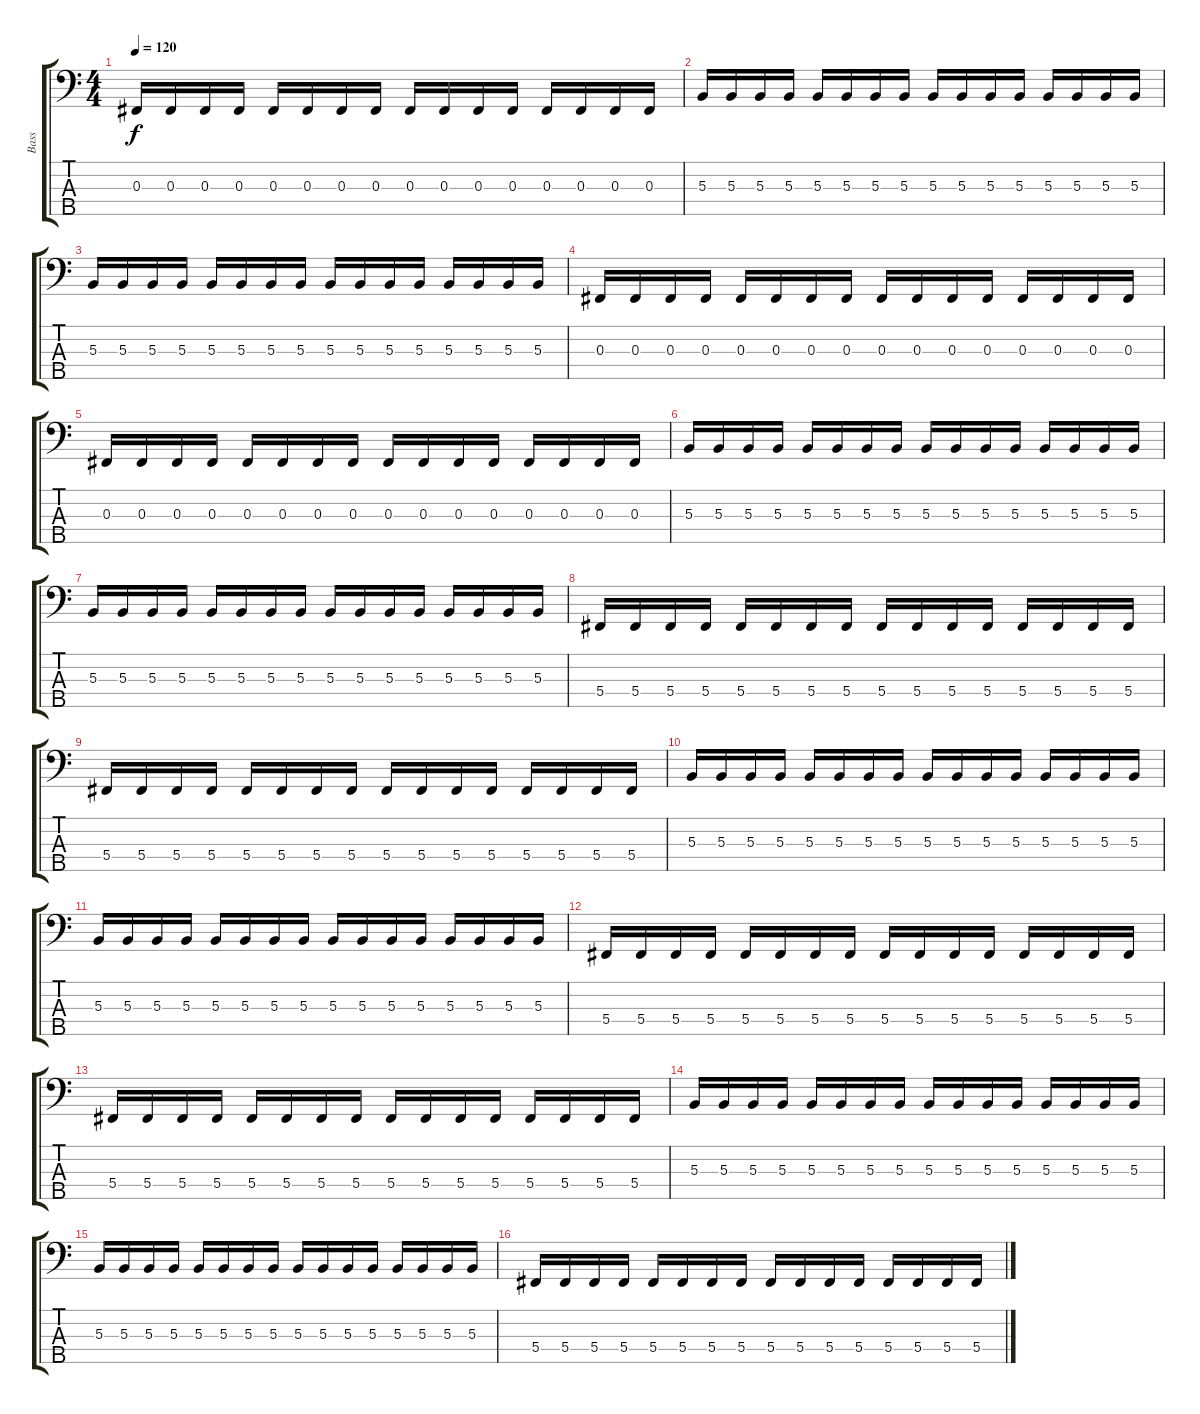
\track ("Bass" "Bass") {instrument electricbasspick}
\staff {score tabs}
\tuning (E2 B1 Gb1 Db1 Ab0) {hide}
\ts (4 4)
\tempo 120
\clef f4
\ks c
0.3.16{dy f} 0.3.16 0.3.16 0.3.16 0.3.16 0.3.16 0.3.16 0.3.16 0.3.16 0.3.16 0.3.16 0.3.16 0.3.16 0.3.16 0.3.16 0.3.16 |
5.3.16 5.3.16 5.3.16 5.3.16 5.3.16 5.3.16 5.3.16 5.3.16 5.3.16 5.3.16 5.3.16 5.3.16 5.3.16 5.3.16 5.3.16 5.3.16 |
5.3.16 5.3.16 5.3.16 5.3.16 5.3.16 5.3.16 5.3.16 5.3.16 5.3.16 5.3.16 5.3.16 5.3.16 5.3.16 5.3.16 5.3.16 5.3.16 |
0.3.16 0.3.16 0.3.16 0.3.16 0.3.16 0.3.16 0.3.16 0.3.16 0.3.16 0.3.16 0.3.16 0.3.16 0.3.16 0.3.16 0.3.16 0.3.16 |
0.3.16 0.3.16 0.3.16 0.3.16 0.3.16 0.3.16 0.3.16 0.3.16 0.3.16 0.3.16 0.3.16 0.3.16 0.3.16 0.3.16 0.3.16 0.3.16 |
5.3.16 5.3.16 5.3.16 5.3.16 5.3.16 5.3.16 5.3.16 5.3.16 5.3.16 5.3.16 5.3.16 5.3.16 5.3.16 5.3.16 5.3.16 5.3.16 |
5.3.16 5.3.16 5.3.16 5.3.16 5.3.16 5.3.16 5.3.16 5.3.16 5.3.16 5.3.16 5.3.16 5.3.16 5.3.16 5.3.16 5.3.16 5.3.16 |
5.4.16 5.4.16 5.4.16 5.4.16 5.4.16 5.4.16 5.4.16 5.4.16 5.4.16 5.4.16 5.4.16 5.4.16 5.4.16 5.4.16 5.4.16 5.4.16 |
5.4.16 5.4.16 5.4.16 5.4.16 5.4.16 5.4.16 5.4.16 5.4.16 5.4.16 5.4.16 5.4.16 5.4.16 5.4.16 5.4.16 5.4.16 5.4.16 |
5.3.16 5.3.16 5.3.16 5.3.16 5.3.16 5.3.16 5.3.16 5.3.16 5.3.16 5.3.16 5.3.16 5.3.16 5.3.16 5.3.16 5.3.16 5.3.16 |
5.3.16 5.3.16 5.3.16 5.3.16 5.3.16 5.3.16 5.3.16 5.3.16 5.3.16 5.3.16 5.3.16 5.3.16 5.3.16 5.3.16 5.3.16 5.3.16 |
5.4.16 5.4.16 5.4.16 5.4.16 5.4.16 5.4.16 5.4.16 5.4.16 5.4.16 5.4.16 5.4.16 5.4.16 5.4.16 5.4.16 5.4.16 5.4.16 |
5.4.16 5.4.16 5.4.16 5.4.16 5.4.16 5.4.16 5.4.16 5.4.16 5.4.16 5.4.16 5.4.16 5.4.16 5.4.16 5.4.16 5.4.16 5.4.16 |
5.3.16 5.3.16 5.3.16 5.3.16 5.3.16 5.3.16 5.3.16 5.3.16 5.3.16 5.3.16 5.3.16 5.3.16 5.3.16 5.3.16 5.3.16 5.3.16 |
5.3.16 5.3.16 5.3.16 5.3.16 5.3.16 5.3.16 5.3.16 5.3.16 5.3.16 5.3.16 5.3.16 5.3.16 5.3.16 5.3.16 5.3.16 5.3.16 |
5.4.16 5.4.16 5.4.16 5.4.16 5.4.16 5.4.16 5.4.16 5.4.16 5.4.16 5.4.16 5.4.16 5.4.16 5.4.16 5.4.16 5.4.16 5.4.16
